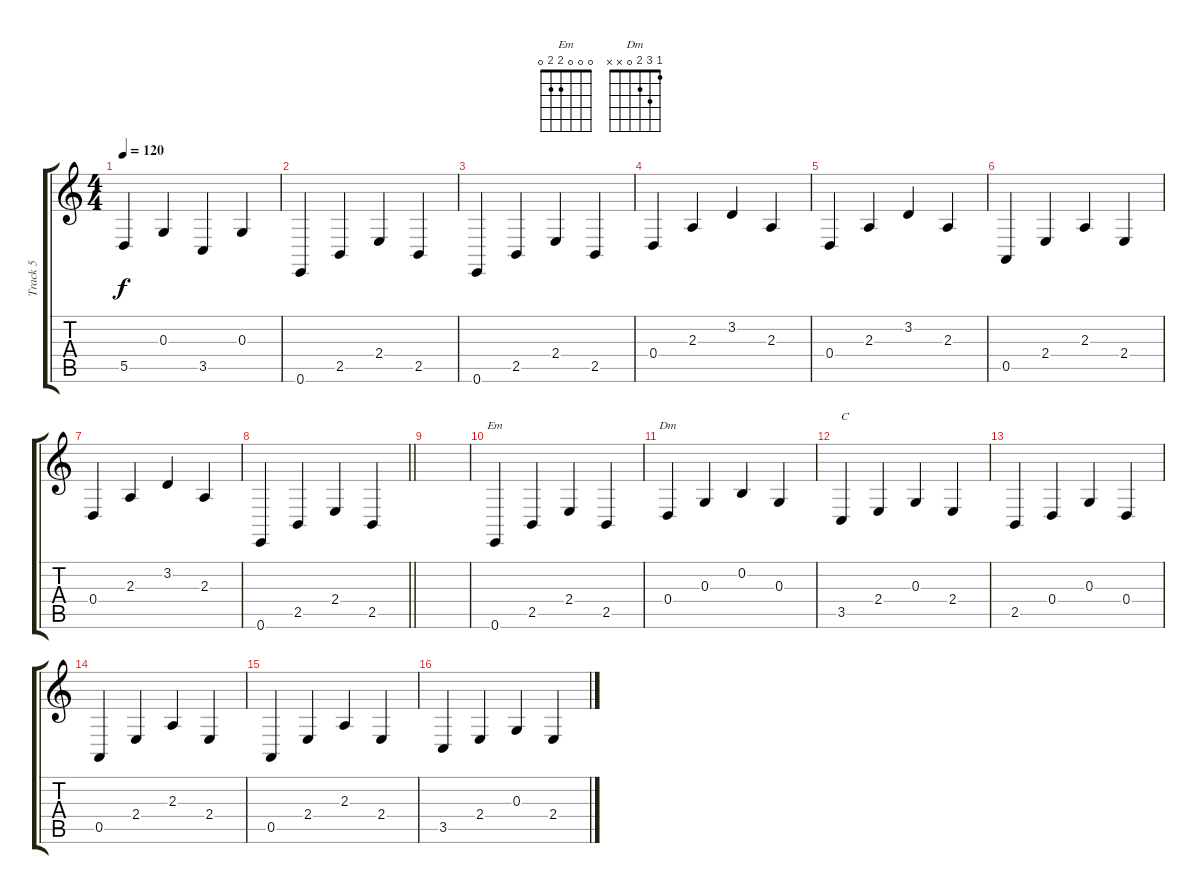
\track ("Track 5" "Track 5") {instrument acousticgrandpiano}
\staff {score tabs}
\tuning (E4 B3 G3 D3 A2 E2) {hide}
\chord ("Em" 0 0 0 2 2 0)
\chord ("Dm" 1 3 2 0 x x)
\ts (4 4)
\tempo 120
\clef g2
\ks c
5.5.4{dy f} 0.3.4 3.5.4 0.3.4 |
0.6.4 2.5.4 2.4.4 2.5.4 |
0.6.4 2.5.4 2.4.4 2.5.4 |
0.4.4 2.3.4 3.2.4 2.3.4 |
0.4.4 2.3.4 3.2.4 2.3.4 |
0.5.4 2.4.4 2.3.4 2.4.4 |
0.4.4 2.3.4 3.2.4 2.3.4 |
\barLineRight lightlight
0.6.4 2.5.4 2.4.4 2.5.4 |
|
0.6.4{ch "Em"} 2.5.4 2.4.4 2.5.4 |
0.4.4{ch "Dm"} 0.3.4 0.2.4 0.3.4 |
3.5.4{txt "C"} 2.4.4 0.3.4 2.4.4 |
2.5.4 0.4.4 0.3.4 0.4.4 |
0.5.4 2.4.4 2.3.4 2.4.4 |
0.5.4 2.4.4 2.3.4 2.4.4 |
3.5.4 2.4.4 0.3.4 2.4.4
